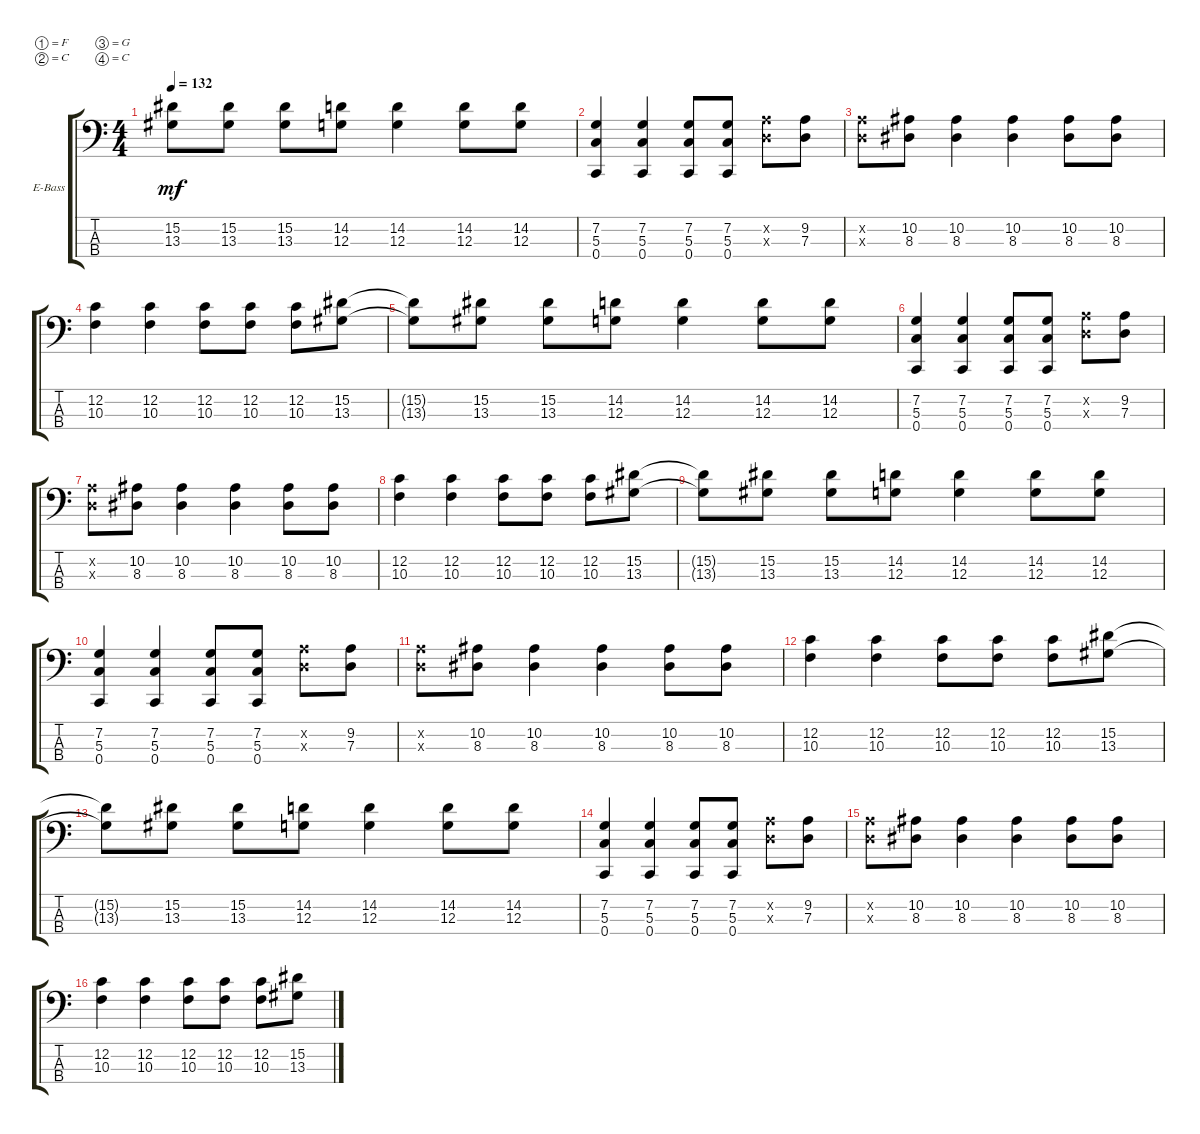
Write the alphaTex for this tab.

\defaultSystemsLayout 4
\bracketExtendMode groupsimilarinstruments
\firstSystemTrackNameOrientation horizontal
\otherSystemsTrackNameOrientation horizontal
\track ("Electric Bass" "E-Bass") {instrument electricbassfinger}
\staff {score tabs}
\tuning (F2 C2 G1 C1)
\ts (4 4)
\tempo 132
\clef f4
\ks c
(15.2{t} 13.3{t}).8{dy mf} (13.3 15.2).8 (15.2 13.3).8 (12.3 14.2).8 (14.2 12.3).4 (12.3 14.2).8 (14.2 12.3).8 |
(0.4 5.3 7.2).4 (0.4 5.3 7.2).4 (5.3 7.2 0.4).8 (0.4 5.3 7.2).8 (7.3{x} 9.2{x}).8 (7.3 9.2).8 |
(7.3{x} 9.2{x}).8 (8.3 10.2).8 (10.2 8.3).4 (8.3 10.2).4 (8.3 10.2).8 (10.2 8.3).8 |
(10.3 12.2).4 (12.2 10.3).4 (12.2 10.3).8 (10.3 12.2).8 (12.2 10.3).8 (13.3 15.2).8 |
(15.2{t} 13.3{t}).8 (13.3 15.2).8 (15.2 13.3).8 (12.3 14.2).8 (14.2 12.3).4 (12.3 14.2).8 (14.2 12.3).8 |
(0.4 5.3 7.2).4 (0.4 5.3 7.2).4 (5.3 7.2 0.4).8 (0.4 5.3 7.2).8 (7.3{x} 9.2{x}).8 (7.3 9.2).8 |
(7.3{x} 9.2{x}).8 (8.3 10.2).8 (10.2 8.3).4 (8.3 10.2).4 (8.3 10.2).8 (10.2 8.3).8 |
(10.3 12.2).4 (12.2 10.3).4 (12.2 10.3).8 (10.3 12.2).8 (12.2 10.3).8 (13.3 15.2).8 |
(15.2{t} 13.3{t}).8 (13.3 15.2).8 (15.2 13.3).8 (12.3 14.2).8 (14.2 12.3).4 (12.3 14.2).8 (14.2 12.3).8 |
(0.4 5.3 7.2).4 (0.4 5.3 7.2).4 (5.3 7.2 0.4).8 (0.4 5.3 7.2).8 (7.3{x} 9.2{x}).8 (7.3 9.2).8 |
(7.3{x} 9.2{x}).8 (8.3 10.2).8 (10.2 8.3).4 (8.3 10.2).4 (8.3 10.2).8 (10.2 8.3).8 |
(10.3 12.2).4 (12.2 10.3).4 (12.2 10.3).8 (10.3 12.2).8 (12.2 10.3).8 (13.3 15.2).8 |
(15.2{t} 13.3{t}).8 (13.3 15.2).8 (15.2 13.3).8 (12.3 14.2).8 (14.2 12.3).4 (12.3 14.2).8 (14.2 12.3).8 |
(0.4 5.3 7.2).4 (0.4 5.3 7.2).4 (5.3 7.2 0.4).8 (0.4 5.3 7.2).8 (7.3{x} 9.2{x}).8 (7.3 9.2).8 |
(7.3{x} 9.2{x}).8 (8.3 10.2).8 (10.2 8.3).4 (8.3 10.2).4 (8.3 10.2).8 (10.2 8.3).8 |
(10.3 12.2).4 (12.2 10.3).4 (12.2 10.3).8 (10.3 12.2).8 (12.2 10.3).8 (13.3 15.2).8
